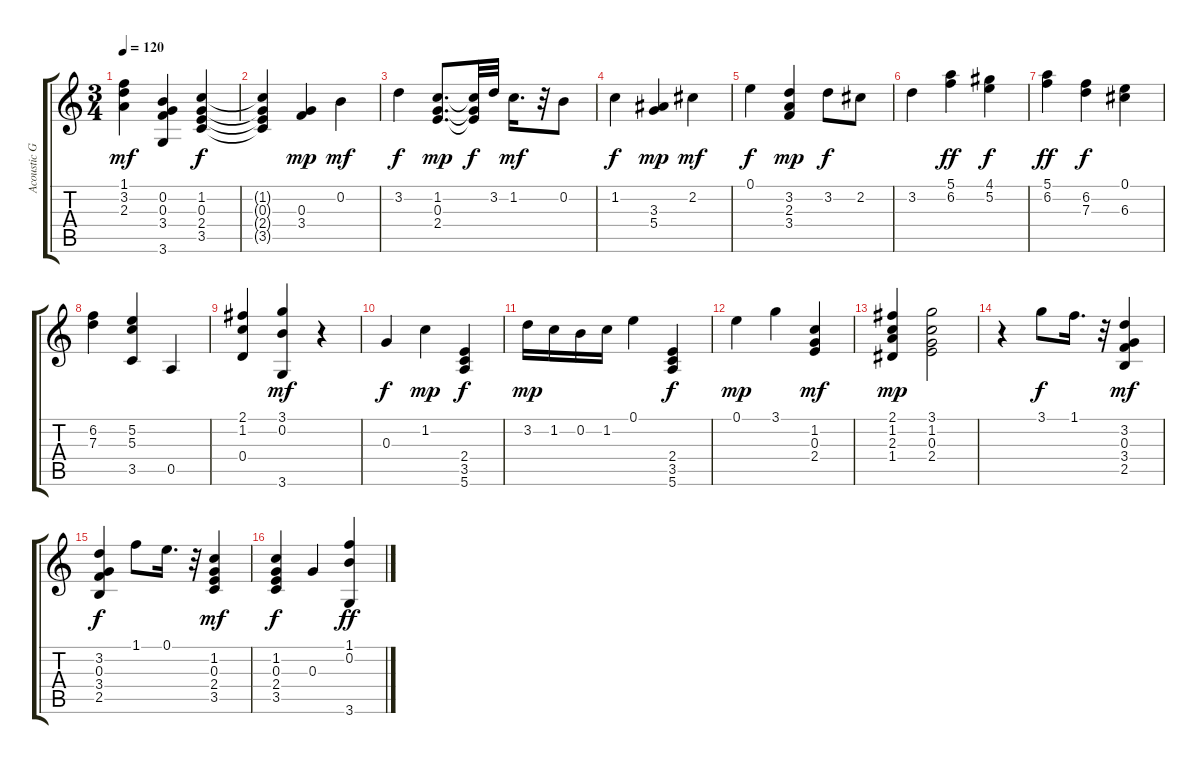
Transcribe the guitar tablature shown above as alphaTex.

\track ("Acoustic Guitar" "Acoustic G") {instrument acousticguitarnylon}
\staff {score tabs}
\tuning (E4 B3 G3 D3 A2 E2) {hide}
\ts (3 4)
\tempo 120
\clef g2
\ks c
(1.1 3.2 2.3).4{dy mf} (0.2 0.3 3.4 3.6).4 (1.2 0.3 2.4 3.5).4{dy f} |
(1.2{t} 0.3{t} 2.4{t} 3.5{t}).4 (0.3 3.4).4{dy mp} 0.2.4{dy mf} |
3.2.4{dy f} (1.2 0.3 2.4).8{d dy mp} (1.2{t} 0.3{t} 2.4{t}).32{dy f} 3.2.32 1.2.16{d dy mf} r.32 0.2.8 |
1.2.4{dy f} (3.3 5.4).4{dy mp} 2.2.4{dy mf} |
0.1.4{dy f} (3.2 2.3 3.4).4{dy mp} 3.2.8{dy f} 2.2.8 |
3.2.4 (5.1 6.2).4{dy ff} (4.1 5.2).4{dy f} |
(5.1 6.2).4{dy ff} (6.2 7.3).4{dy f} (0.1 6.3).4 |
(6.2 7.3).4 (5.2 5.3 3.5).4 0.5.4 |
(2.1 1.2 0.4).4 (3.1 0.2 3.6).4{dy mf} r.4 |
0.3.4{dy f} 1.2.4{dy mp} (2.4 3.5 5.6).4{dy f} |
3.2.16{dy mp} 1.2.16 0.2.16 1.2.16 0.1.4 (2.4 3.5 5.6).4{dy f} |
0.1.4{dy mp} 3.1.4 (1.2 0.3 2.4).4{dy mf} |
(2.1 1.2 2.3 1.4).4{dy mp} (3.1 1.2 0.3 2.4).2 |
r.4 3.1.8{dy f} 1.1.16{d} r.32 (3.2 0.3 3.4 2.5).4{dy mf} |
(3.2 0.3 3.4 2.5).4{dy f} 1.1.8 0.1.16{d} r.32 (1.2 0.3 2.4 3.5).4{dy mf} |
(1.2 0.3 2.4 3.5).4{dy f} 0.3.4 (1.1 0.2 3.6).4{dy ff}
